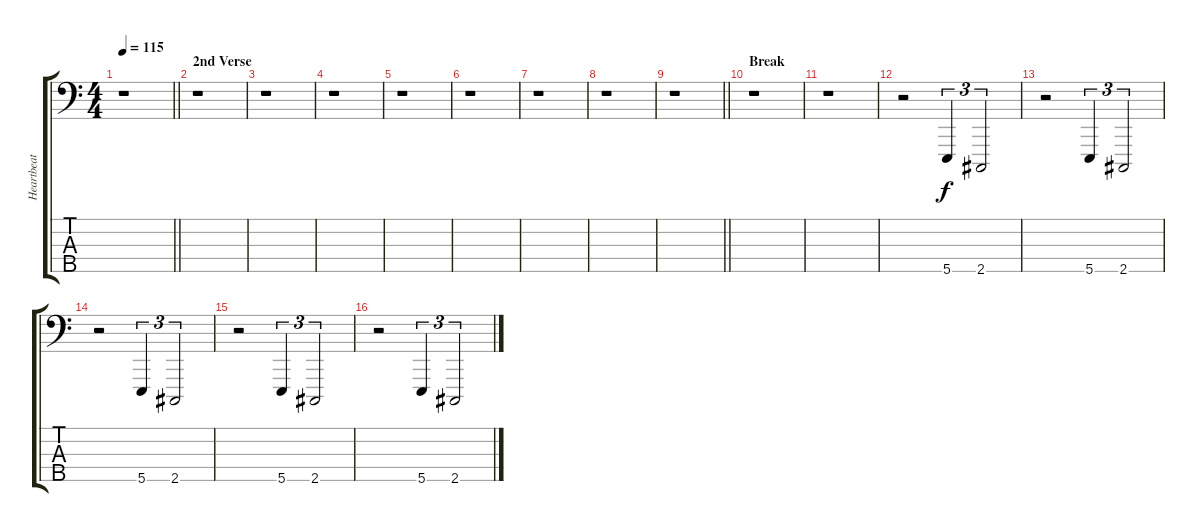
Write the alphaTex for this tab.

\track ("Heartbeat" "Heartbeat") {instrument taikodrum}
\staff {score tabs}
\tuning (G2 D2 A1 E1 B0) {hide}
\ts (4 4)
\tempo 115
\clef f4
\barLineRight lightlight
\ks c
r.1{dy f} |
\section ("" "2nd Verse")
r.1 |
r.1 |
r.1 |
r.1 |
r.1 |
r.1 |
r.1 |
\barLineRight lightlight
r.1 |
\section ("" "Break")
r.1 |
r.1 |
r.2 5.5.4{tu (3 2)} 2.5.2{tu (3 2)} |
r.2 5.5.4{tu (3 2)} 2.5.2{tu (3 2)} |
r.2 5.5.4{tu (3 2)} 2.5.2{tu (3 2)} |
r.2 5.5.4{tu (3 2)} 2.5.2{tu (3 2)} |
r.2 5.5.4{tu (3 2)} 2.5.2{tu (3 2)}
